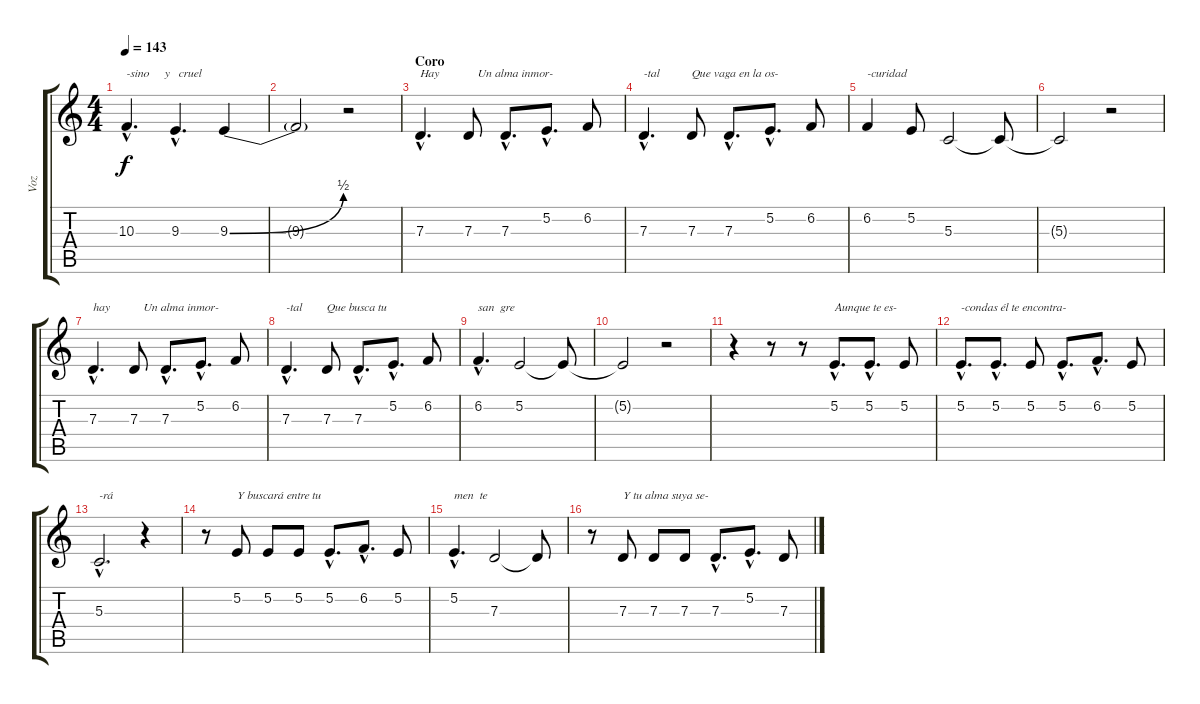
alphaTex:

\track ("Voz" "Voz") {instrument lead6voice}
\staff {score tabs}
\tuning (E4 B3 G3 D3 A2 E2) {hide}
\ts (4 4)
\tempo 143
\clef g2
\ks c
10.3{hac}.4{d txt "-sino     y   cruel" dy f} 9.3{hac}.4{d} 9.3{be (bend 0 0 60 2)}.4 |
9.3{t}.2 r.2 |
\section ("" "Coro")
7.3{hac}.4{d txt "Hay"} 7.3.8{txt "   Un alma inmor-"} 7.3{hac}.8{d} 5.2{hac}.8{d} 6.2.8 |
7.3{hac}.4{d txt "-tal"} 7.3.8{txt "Que vaga en la os-"} 7.3{hac}.8{d} 5.2{hac}.8{d} 6.2.8 |
6.2.4{txt "-curidad"} 5.2.8 5.3.2 5.3{t}.8 |
5.3{t}.2 r.2 |
7.3{hac}.4{d txt "hay"} 7.3.8{txt "   Un alma inmor-"} 7.3{hac}.8{d} 5.2{hac}.8{d} 6.2.8 |
7.3{hac}.4{d txt "-tal"} 7.3.8{txt "Que busca tu "} 7.3{hac}.8{d} 5.2{hac}.8{d} 6.2.8 |
6.2{hac}.4{d txt "san  gre"} 5.2.2 5.2{t}.8 |
5.2{t}.2 r.2 |
r.4 r.8 r.8 5.2{hac}.8{d txt "Aunque te es-"} 5.2{hac}.8{d} 5.2.8 |
5.2{hac}.8{d txt "-condas él te encontra-"} 5.2{hac}.8{d} 5.2.8 5.2{hac}.8{d} 6.2{hac}.8{d} 5.2.8 |
5.3{hac}.2{d txt "-rá"} r.4 |
r.8 5.2.8{txt "Y buscará entre tu "} 5.2.8 5.2.8 5.2{hac}.8{d} 6.2{hac}.8{d} 5.2.8 |
5.2{hac}.4{d txt "men  te"} 7.3.2 7.3{t}.8 |
r.8 7.3.8{txt "Y tu alma suya se-"} 7.3.8 7.3.8 7.3{hac}.8{d} 5.2{hac}.8{d} 7.3.8
